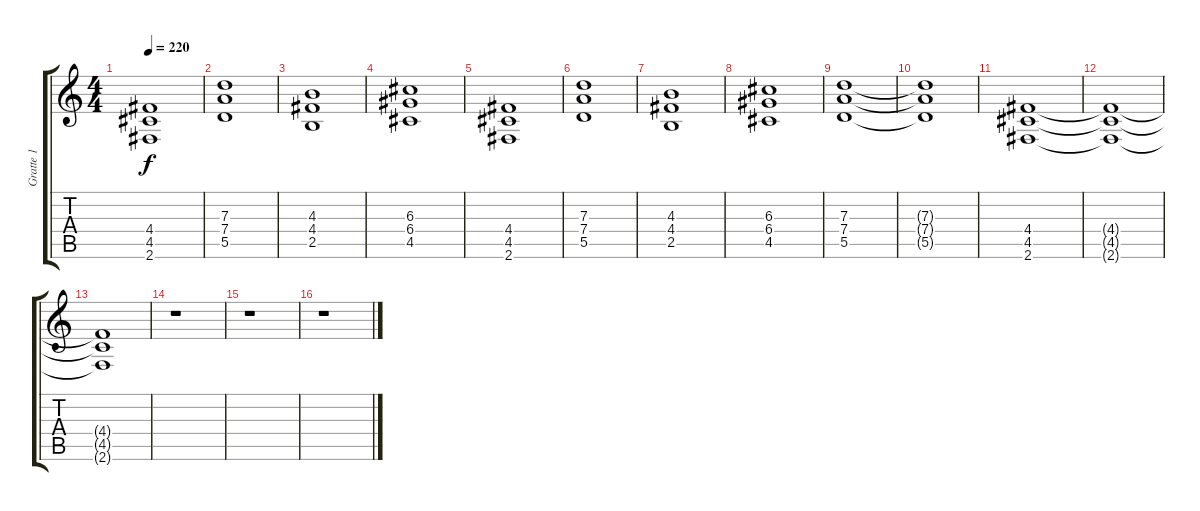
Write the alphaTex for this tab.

\track ("Gratte 1" "Gratte 1") {instrument overdrivenguitar}
\staff {score tabs}
\tuning (E4 B3 G3 D3 A2 E2) {hide}
\ts (4 4)
\tempo 220
\clef g2
\ks c
(4.4 4.5 2.6).1{dy f} |
(7.3 7.4 5.5).1 |
(4.3 4.4 2.5).1 |
(6.3 6.4 4.5).1 |
(4.4 4.5 2.6).1 |
(7.3 7.4 5.5).1 |
(4.3 4.4 2.5).1 |
(6.3 6.4 4.5).1 |
(7.3 7.4 5.5).1 |
(7.3{t} 7.4{t} 5.5{t}).1 |
(4.4 4.5 2.6).1 |
(4.4{t} 4.5{t} 2.6{t}).1 |
(4.4{t} 4.5{t} 2.6{t}).1 |
r.1 |
r.1 |
r.1
